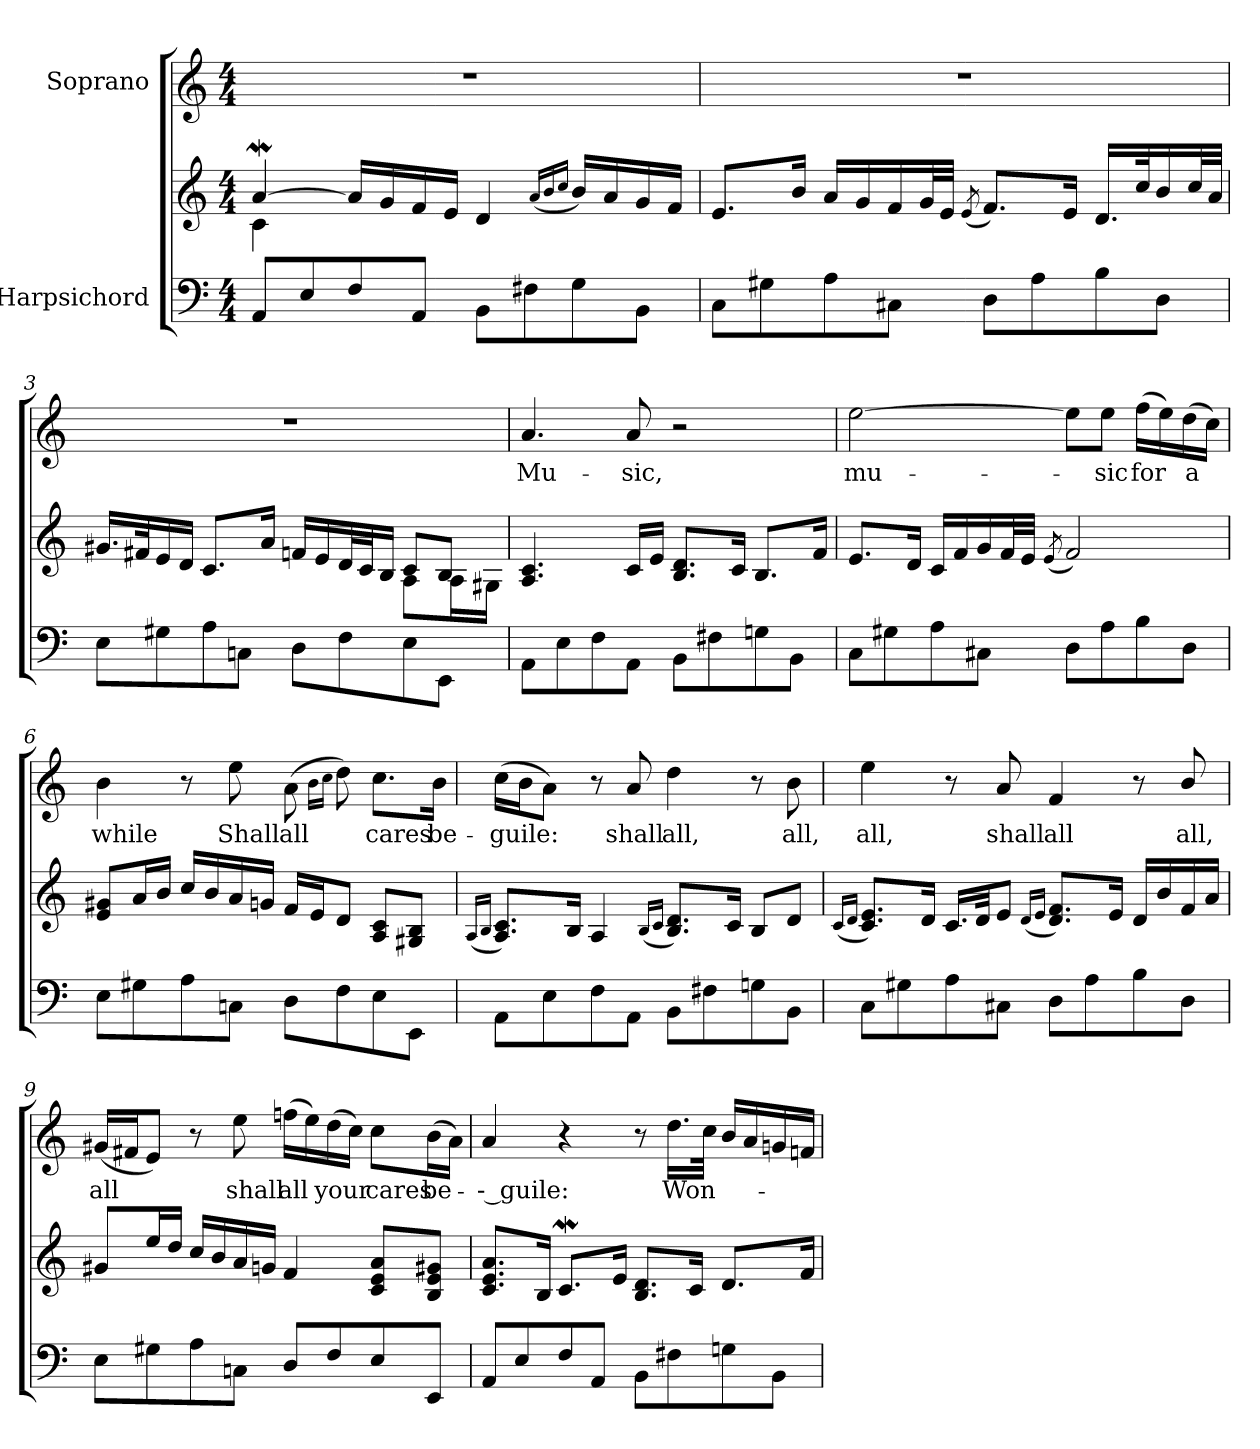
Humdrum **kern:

**kern	**kern	**kern	**text
*part2	*part2	*part1	*part1
*staff3	*staff2	*staff1	*staff1
*I"Harpsichord	*	*I"Soprano	*
*clefF4	*clefG2	*clefG2	*
*k[]	*k[]	*k[]	*
*M4/4	*M4/4	*M4/4	*
*MM34	*MM34	*MM34	*
=1	=1	=1	=1
*	*^	*	*
8AA/L	[4aW/	4c\	1r	.
8E/	.	.	.	.
8F/	16a/LL]	2.ryy	.	.
.	16g/	.	.	.
8AA/J	16f/	.	.	.
.	16e/JJ	.	.	.
8BB\L	4d/	.	.	.
8F#X\	.	.	.	.
.	(16qa/LL	.	.	.
.	16qb/	.	.	.
.	16qcc/JJ	.	.	.
8G\	16b/LL)	.	.	.
.	16a/	.	.	.
8BB\J	16g/	.	.	.
.	16f/JJ	.	.	.
*	*v	*v	*	*
!!LO:PB:g=z
=2	=2	=2	=2
8C\L	8.e/L	1r	.
8G#X\	.	.	.
.	16b/Jk	.	.
8A\	16a/LL	.	.
.	16g/	.	.
8C#X\J	16f/	.	.
.	32g/L	.	.
.	32e/JJJ	.	.
.	(8qe/	.	.
8D\L	8.f/L)	.	.
8A\	.	.	.
.	16e/Jk	.	.
8B\	16.d/LL	.	.
.	32cc/K	.	.
8D\J	16b/	.	.
.	32cc/L	.	.
.	32a/JJJ	.	.
!!LO:PB:g=z
=3	=3	=3	=3
*	*^	*	*
8E\L	16.g#X/LL	2.ryy	1r	.
.	32f#X/K	.	.	.
8G#X\	16e/	.	.	.
.	16d/JJ	.	.	.
8A\	8.c/L	.	.	.
8Cn\J	.	.	.	.
.	16a/Jk	.	.	.
8D\L	16fn/LL	.	.	.
.	16e/	.	.	.
8F\	32d/L	.	.	.
.	32c/J	.	.	.
.	16B/JJ	.	.	.
8E\	8c/L	8A\L	.	.
8EE\J	8B/J	16A\L	.	.
.	.	16G#X\JJ	.	.
!!LO:PB:g=z
=4	=4	=4	=4	=4
!	!	!	!	!LO:LY:b
*	*v	*v	*	*
8AA\L	4.A/ 4.c/	4.a/	Mu-
8E\	.	.	.
8F\	.	.	.
!	!	!	!LO:LY:b
8AA\J	16c/LL	8a/	-sic,
.	16e/JJ	.	.
8BB\L	8.B/ 8.d/L	2r	.
8F#X\	.	.	.
.	16c/Jk	.	.
8Gn\	8.B/L	.	.
8BB\J	.	.	.
.	16f/Jk	.	.
=5	=5	=5	=5
!	!	!	!LO:LY:b
8C\L	8.e/L	[2ee\	mu-
8G#X\	.	.	.
.	16d/Jk	.	.
8A\	16c/LL	.	.
.	16f/	.	.
8C#X\J	16g/	.	.
.	32f/L	.	.
.	32e/JJJ	.	.
.	(8qe/	.	.
8D\L	2f/)	8ee\L]	.
!	!	!	!LO:LY:b
8A\	.	8ee\J	-sic
!	!	!	!LO:LY:b
8B\	.	(16ff\LL	for
.	.	16ee\)	.
!	!	!	!LO:LY:b
8D\J	.	(16dd\	a
.	.	16cc\JJ)	.
!!LO:PB:g=z
=6	=6	=6	=6
!	!	!	!LO:LY:b
8E\L	8e/ 8g#X/L	4b\	while
8G#X\	16a/L	.	.
.	16b/JJ	.	.
8A\	16cc/LL	8r	.
.	16b/	.	.
!	!	!	!LO:LY:b
8Cn\J	16a/	8ee\	Shall
.	16gn/JJ	.	.
!	!	!	!LO:LY:b
8D\L	16f/LL	(8a\	all
.	16e/J	.	.
.	.	16qb\LL	.
.	.	16qcc\JJ	.
8F\	8d/J	8dd\)	.
!	!	!	!LO:LY:b
8E\	8A/ 8c/L	8.cc\L	cares
8EE\J	8G#X/ 8B/J	.	.
!	!	!	!LO:LY:b
.	.	16b\Jk	be-
!!LO:PB:g=z
=7	=7	=7	=7
.	(16qA/LL	.	.
.	16qB/JJ	.	.
!	!	!	!LO:LY:b
8AA\L	8.A/ 8.c/L)	(16cc\LL	-guile:
.	.	16b\J	.
8E\	.	8a\J)	.
.	16B/Jk	.	.
8F\	4A/	8r	.
!	!	!	!LO:LY:b
8AA\J	.	8a/	shall
.	(16qB/LL	.	.
.	16qc/JJ	.	.
!	!	!	!LO:LY:b
8BB\L	8.B/ 8.d/L)	4dd\	all,
8F#X\	.	.	.
.	16c/Jk	.	.
8Gn\	8B/L	8r	.
!	!	!	!LO:LY:b
8BB\J	8d/J	8b\	all,
!!LO:PB:g=z
=8	=8	=8	=8
.	(16qc/LL	.	.
.	16qd/JJ	.	.
!	!	!	!LO:LY:b
8C\L	8.c/ 8.e/L)	4ee\	all,
8G#X\	.	.	.
.	16d/Jk	.	.
8A\	16.c/LL	8r	.
.	32d/JK	.	.
!	!	!	!LO:LY:b
8C#X\J	8e/J	8a/	shall
.	(16qd/LL	.	.
.	16qe/JJ	.	.
!	!	!	!LO:LY:b
8D\L	8.d/ 8.f/L)	4f/	all
8A\	.	.	.
.	16e/Jk	.	.
8B\	16d/LL	8r	.
.	16b/	.	.
!	!	!	!LO:LY:b
8D\J	16f/	8b/	all,
.	16a/JJ	.	.
!!LO:PB:g=z
=9	=9	=9	=9
!	!	!	!LO:LY:b
8E\L	8g#X/L	(16g#X/LL	all
.	.	16f#X/J	.
8G#X\	16ee/L	8e/J)	.
.	16dd/JJ	.	.
8A\	16cc/LL	8r	.
.	16b/	.	.
!	!	!	!LO:LY:b
8Cn\J	16a/	8ee\	shall
.	16gn/JJ	.	.
!	!	!	!LO:LY:b
8D/L	4f/	(16ffn\LL	all
.	.	16ee\)	.
!	!	!	!LO:LY:b
8F/	.	(16dd\	your
.	.	16cc\JJ)	.
!	!	!	!LO:LY:b
8E/	8c/ 8e/ 8a/L	8cc\L	cares
!	!	!	!LO:LY:b
8EE/J	8B/ 8e/ 8g#X/J	(16b\L	be-
.	.	16a\JJ)	.
!!LO:PB:g=z
=10	=10	=10	=10
!	!	!	!LO:LY:b
8AA/L	8.c/ 8.e/ 8.a/L	4a/	-- guile:
8E/	.	.	.
.	16B/Jk	.	.
8F/	8.cw/L	4r	.
8AA/J	.	.	.
.	16e/Jk	.	.
8BB\L	8.B/ 8.d/L	8r	.
!	!	!	!LO:LY:b
8F#X\	.	16.dd\LL	Won-
.	16c/Jk	.	.
.	.	32cc\JJk	.
8Gn\	8.d/L	16b/LL	.
.	.	16a/	.
8BB\J	.	16gn/	.
.	16f/Jk	16fn/JJ	.
=	=	=	=
*-	*-	*-	*-
